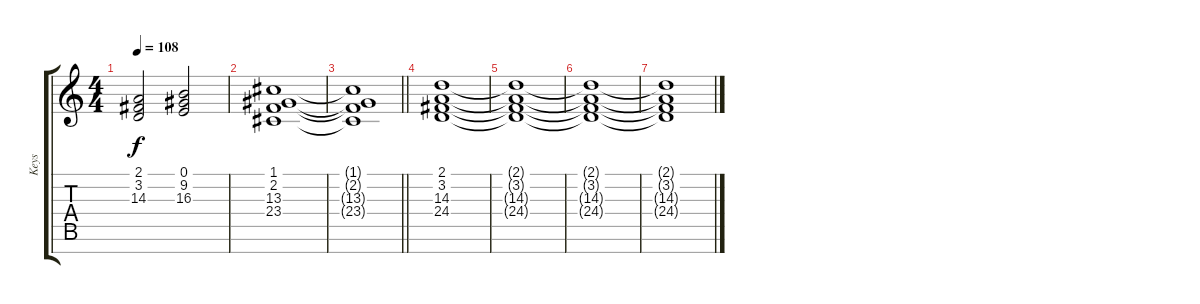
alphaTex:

\track ("Keys" "Keys") {instrument musicbox}
\staff {score tabs}
\tuning (E4 B3 G3 D3 A2 E2 B1) {hide}
\ts (4 4)
\tempo 108
\clef g2
\ks c
(2.1 3.2 14.3).2{dy f} (0.1 9.2 16.3).2 |
(1.1 2.2 13.3 23.4).1 |
\barLineRight lightlight
(1.1{t} 2.2{t} 13.3{t} 23.4{t}).1 |
(2.1 3.2 14.3 24.4).1{volume 0} |
(2.1{t} 3.2{t} 14.3{t} 24.4{t}).1 |
(2.1{t} 3.2{t} 14.3{t} 24.4{t}).1 |
(2.1{t} 3.2{t} 14.3{t} 24.4{t}).1
